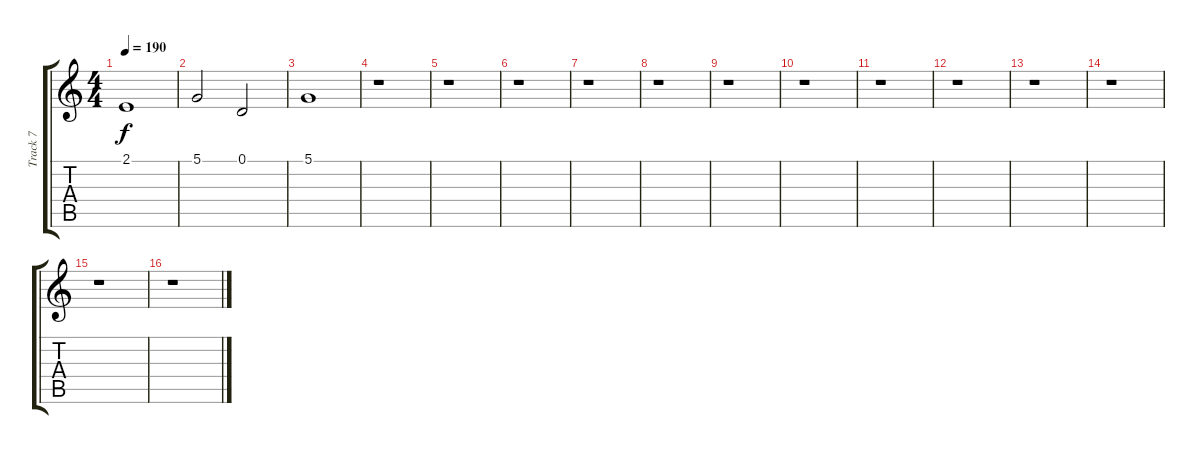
\track ("Track 7" "Track 7") {instrument pad4choir}
\staff {score tabs}
\tuning (D4 A3 F3 C3 G2 D2) {hide}
\ts (4 4)
\tempo 190
\clef g2
\ks c
2.1.1{dy f} |
5.1.2 0.1.2 |
5.1.1 |
r.1 |
r.1 |
r.1 |
r.1 |
r.1 |
r.1 |
r.1 |
r.1 |
r.1 |
r.1 |
r.1 |
r.1 |
r.1
